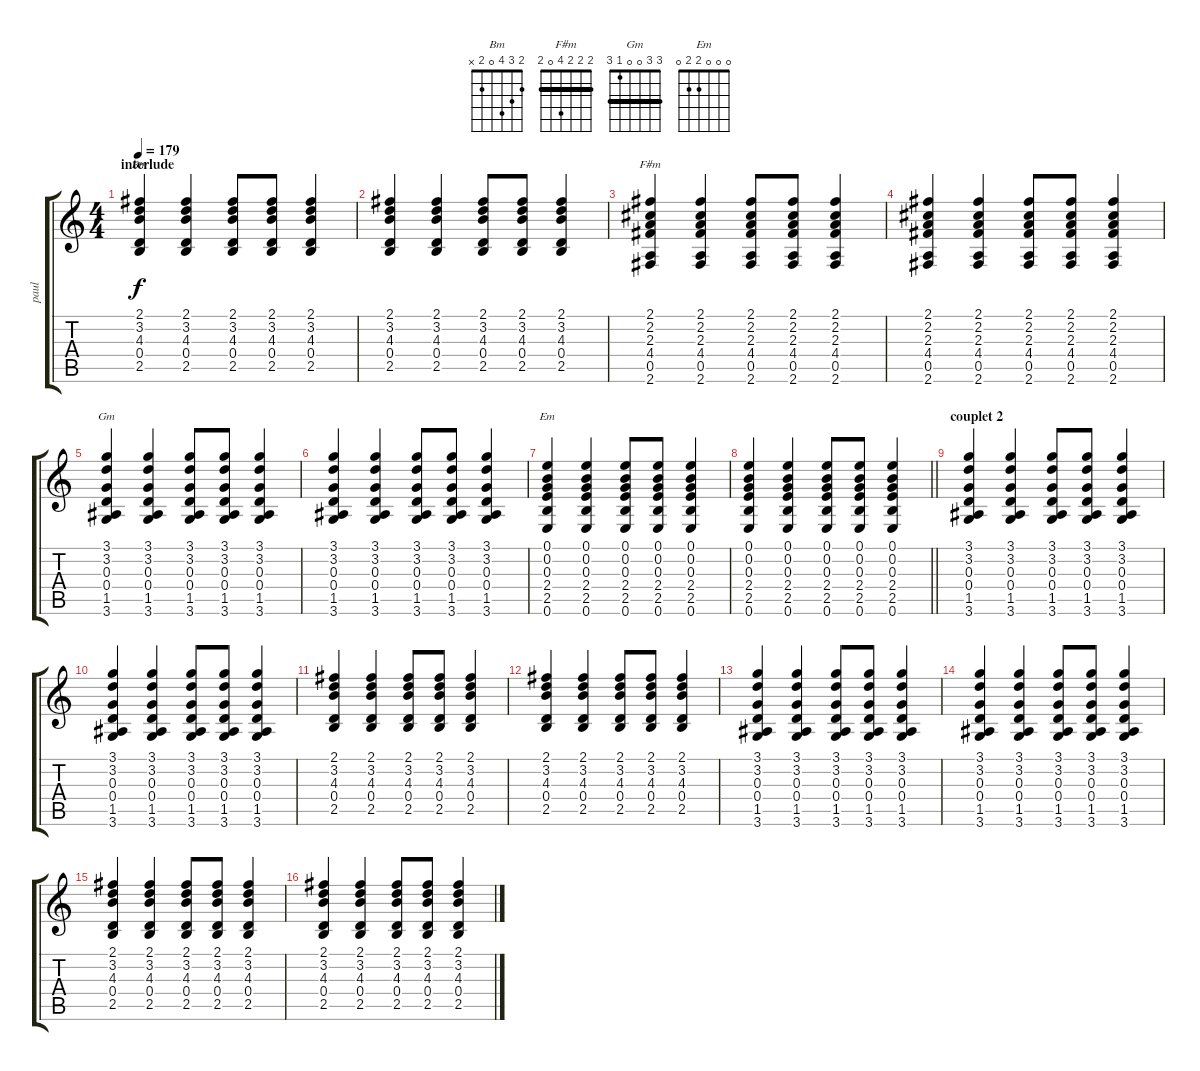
\track ("paul" "paul") {instrument acousticguitarnylon}
\staff {score tabs}
\tuning (E4 B3 G3 D3 A2 E2) {hide}
\chord ("Bm" 2 3 4 0 2 x)
\chord ("F#m" 2 2 2 4 0 2) {barre 2}
\chord ("Gm" 3 3 0 0 1 3) {barre 3}
\chord ("Em" 0 0 0 2 2 0)
\ts (4 4)
\section ("" "interlude")
\tempo 179
\clef g2
\ks c
(2.1 3.2 4.3 0.4 2.5).4{ch "Bm" dy f} (2.1 3.2 4.3 0.4 2.5).4 (2.1 3.2 4.3 0.4 2.5).8 (2.1 3.2 4.3 0.4 2.5).8 (2.1 3.2 4.3 0.4 2.5).4 |
(2.1 3.2 4.3 0.4 2.5).4 (2.1 3.2 4.3 0.4 2.5).4 (2.1 3.2 4.3 0.4 2.5).8 (2.1 3.2 4.3 0.4 2.5).8 (2.1 3.2 4.3 0.4 2.5).4 |
(2.1 2.2 2.3 4.4 0.5 2.6).4{ch "F#m"} (2.1 2.2 2.3 4.4 0.5 2.6).4 (2.1 2.2 2.3 4.4 0.5 2.6).8 (2.1 2.2 2.3 4.4 0.5 2.6).8 (2.1 2.2 2.3 4.4 0.5 2.6).4 |
(2.1 2.2 2.3 4.4 0.5 2.6).4 (2.1 2.2 2.3 4.4 0.5 2.6).4 (2.1 2.2 2.3 4.4 0.5 2.6).8 (2.1 2.2 2.3 4.4 0.5 2.6).8 (2.1 2.2 2.3 4.4 0.5 2.6).4 |
(3.1 3.2 0.3 0.4 1.5 3.6).4{ch "Gm"} (3.1 3.2 0.3 0.4 1.5 3.6).4 (3.1 3.2 0.3 0.4 1.5 3.6).8 (3.1 3.2 0.3 0.4 1.5 3.6).8 (3.1 3.2 0.3 0.4 1.5 3.6).4 |
(3.1 3.2 0.3 0.4 1.5 3.6).4 (3.1 3.2 0.3 0.4 1.5 3.6).4 (3.1 3.2 0.3 0.4 1.5 3.6).8 (3.1 3.2 0.3 0.4 1.5 3.6).8 (3.1 3.2 0.3 0.4 1.5 3.6).4 |
(0.1 0.2 0.3 2.4 2.5 0.6).4{ch "Em"} (0.1 0.2 0.3 2.4 2.5 0.6).4 (0.1 0.2 0.3 2.4 2.5 0.6).8 (0.1 0.2 0.3 2.4 2.5 0.6).8 (0.1 0.2 0.3 2.4 2.5 0.6).4 |
\barLineRight lightlight
(0.1 0.2 0.3 2.4 2.5 0.6).4 (0.1 0.2 0.3 2.4 2.5 0.6).4 (0.1 0.2 0.3 2.4 2.5 0.6).8 (0.1 0.2 0.3 2.4 2.5 0.6).8 (0.1 0.2 0.3 2.4 2.5 0.6).4 |
\section ("" "couplet 2")
(3.1 3.2 0.3 0.4 1.5 3.6).4 (3.1 3.2 0.3 0.4 1.5 3.6).4 (3.1 3.2 0.3 0.4 1.5 3.6).8 (3.1 3.2 0.3 0.4 1.5 3.6).8 (3.1 3.2 0.3 0.4 1.5 3.6).4 |
(3.1 3.2 0.3 0.4 1.5 3.6).4 (3.1 3.2 0.3 0.4 1.5 3.6).4 (3.1 3.2 0.3 0.4 1.5 3.6).8 (3.1 3.2 0.3 0.4 1.5 3.6).8 (3.1 3.2 0.3 0.4 1.5 3.6).4 |
(2.1 3.2 4.3 0.4 2.5).4 (2.1 3.2 4.3 0.4 2.5).4 (2.1 3.2 4.3 0.4 2.5).8 (2.1 3.2 4.3 0.4 2.5).8 (2.1 3.2 4.3 0.4 2.5).4 |
(2.1 3.2 4.3 0.4 2.5).4 (2.1 3.2 4.3 0.4 2.5).4 (2.1 3.2 4.3 0.4 2.5).8 (2.1 3.2 4.3 0.4 2.5).8 (2.1 3.2 4.3 0.4 2.5).4 |
(3.1 3.2 0.3 0.4 1.5 3.6).4 (3.1 3.2 0.3 0.4 1.5 3.6).4 (3.1 3.2 0.3 0.4 1.5 3.6).8 (3.1 3.2 0.3 0.4 1.5 3.6).8 (3.1 3.2 0.3 0.4 1.5 3.6).4 |
(3.1 3.2 0.3 0.4 1.5 3.6).4 (3.1 3.2 0.3 0.4 1.5 3.6).4 (3.1 3.2 0.3 0.4 1.5 3.6).8 (3.1 3.2 0.3 0.4 1.5 3.6).8 (3.1 3.2 0.3 0.4 1.5 3.6).4 |
(2.1 3.2 4.3 0.4 2.5).4 (2.1 3.2 4.3 0.4 2.5).4 (2.1 3.2 4.3 0.4 2.5).8 (2.1 3.2 4.3 0.4 2.5).8 (2.1 3.2 4.3 0.4 2.5).4 |
(2.1 3.2 4.3 0.4 2.5).4 (2.1 3.2 4.3 0.4 2.5).4 (2.1 3.2 4.3 0.4 2.5).8 (2.1 3.2 4.3 0.4 2.5).8 (2.1 3.2 4.3 0.4 2.5).4
